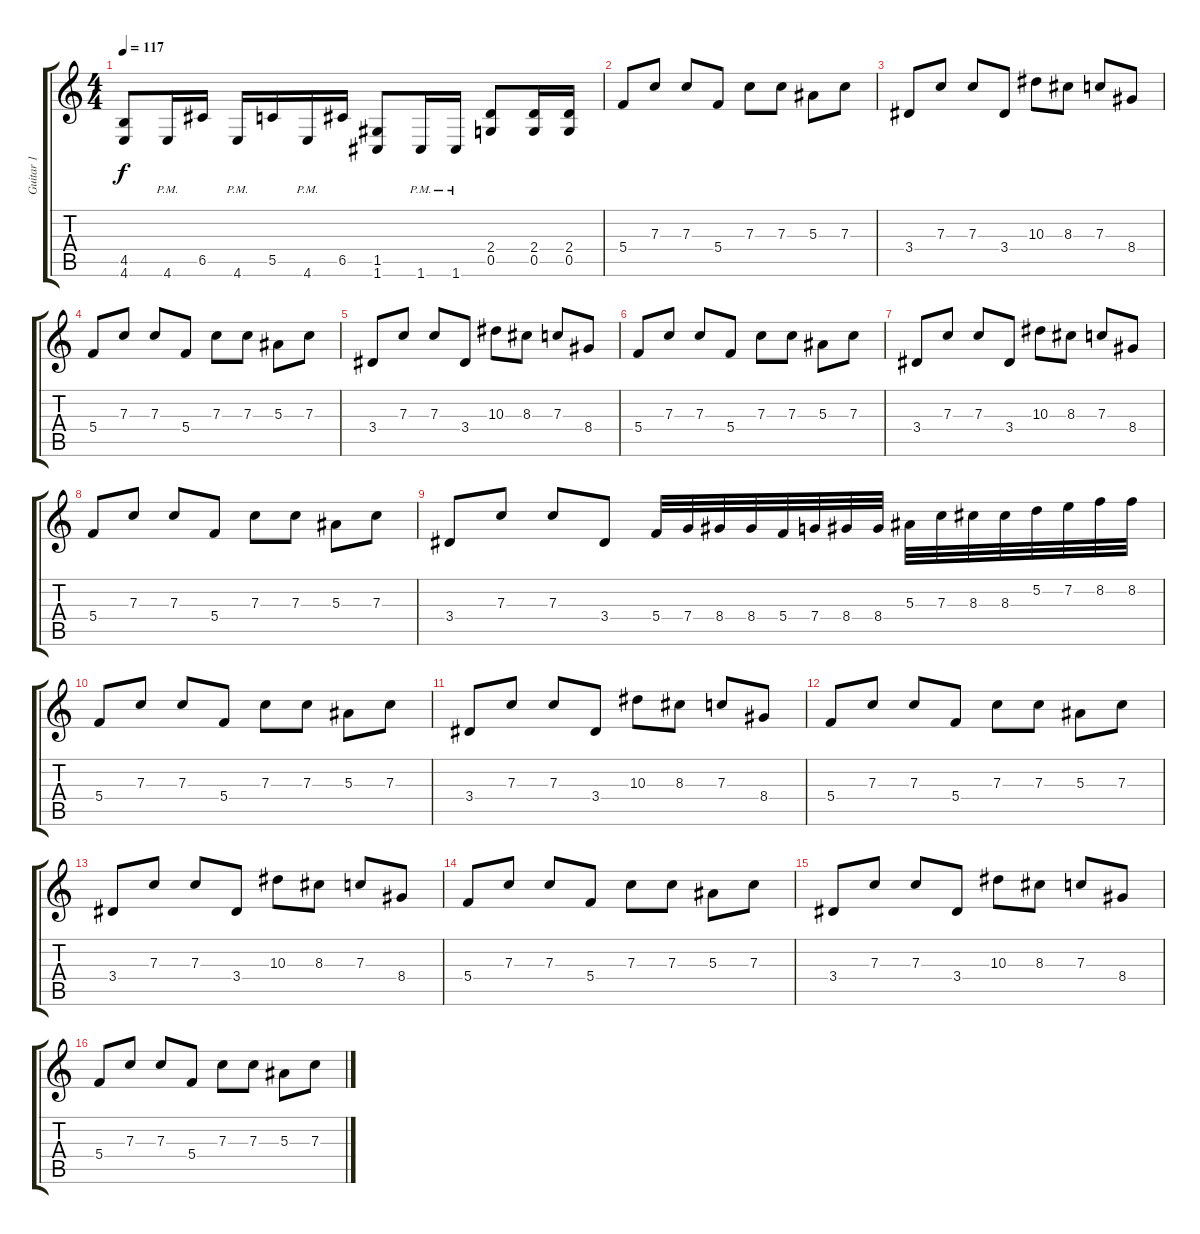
\track ("Guitar 1" "Guitar 1") {instrument distortionguitar}
\staff {score tabs}
\tuning (D4 A3 F3 C3 G2 C2) {hide}
\ts (4 4)
\tempo 117
\clef g2
\ks c
(4.5 4.6).8{dy f} 4.6{pm}.16 6.5.16 4.6{pm}.16 5.5.16 4.6{pm}.16 6.5.16 (1.5 1.6).8 1.6{pm}.16 1.6{pm}.16 (2.4 0.5).8 (2.4 0.5).16 (2.4 0.5).16 |
5.4.8 7.3.8 7.3.8 5.4.8 7.3.8 7.3.8 5.3.8 7.3.8 |
3.4.8 7.3.8 7.3.8 3.4.8 10.3.8 8.3.8 7.3.8 8.4.8 |
5.4.8 7.3.8 7.3.8 5.4.8 7.3.8 7.3.8 5.3.8 7.3.8 |
3.4.8 7.3.8 7.3.8 3.4.8 10.3.8 8.3.8 7.3.8 8.4.8 |
5.4.8 7.3.8 7.3.8 5.4.8 7.3.8 7.3.8 5.3.8 7.3.8 |
3.4.8 7.3.8 7.3.8 3.4.8 10.3.8 8.3.8 7.3.8 8.4.8 |
5.4.8 7.3.8 7.3.8 5.4.8 7.3.8 7.3.8 5.3.8 7.3.8 |
3.4.8 7.3.8 7.3.8 3.4.8 5.4.32 7.4.32 8.4.32 8.4.32 5.4.32 7.4.32 8.4.32 8.4.32 5.3.32 7.3.32 8.3.32 8.3.32 5.2.32 7.2.32 8.2.32 8.2.32 |
5.4.8 7.3.8 7.3.8 5.4.8 7.3.8 7.3.8 5.3.8 7.3.8 |
3.4.8 7.3.8 7.3.8 3.4.8 10.3.8 8.3.8 7.3.8 8.4.8 |
5.4.8 7.3.8 7.3.8 5.4.8 7.3.8 7.3.8 5.3.8 7.3.8 |
3.4.8 7.3.8 7.3.8 3.4.8 10.3.8 8.3.8 7.3.8 8.4.8 |
5.4.8 7.3.8 7.3.8 5.4.8 7.3.8 7.3.8 5.3.8 7.3.8 |
3.4.8 7.3.8 7.3.8 3.4.8 10.3.8 8.3.8 7.3.8 8.4.8 |
5.4.8 7.3.8 7.3.8 5.4.8 7.3.8 7.3.8 5.3.8 7.3.8
